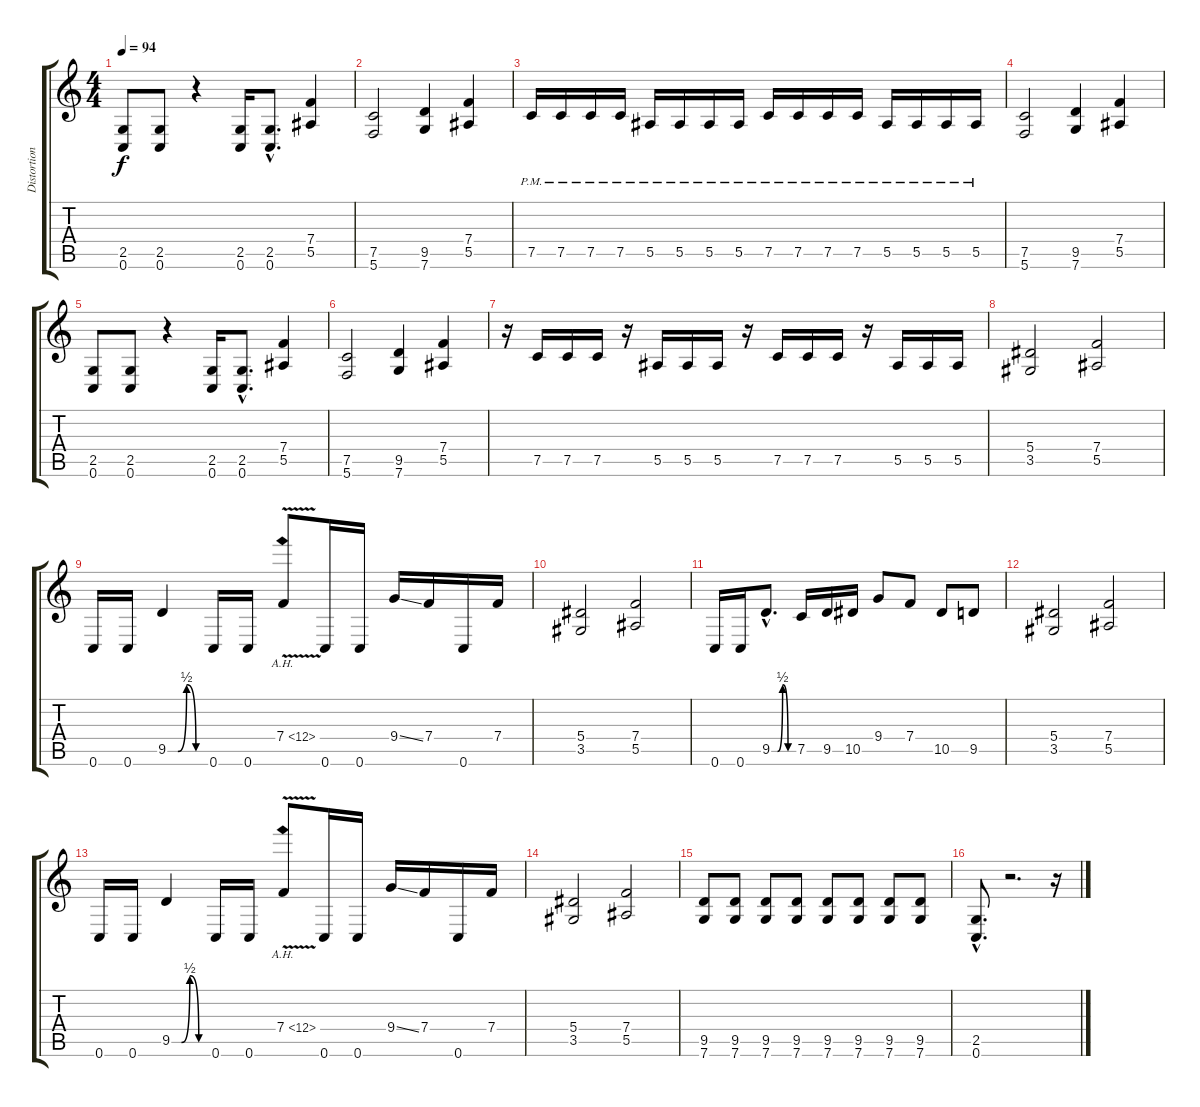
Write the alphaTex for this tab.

\track ("Distortion guitar" "Distortion") {instrument distortionguitar}
\staff {score tabs}
\tuning (C4 G3 Eb3 Bb2 F2 C2) {hide}
\ts (4 4)
\tempo 94
\clef g2
\ks c
(2.5 0.6).8{dy f} (2.5 0.6).8 r.4 (2.5 0.6).16 (2.5{hac} 0.6{hac}).8{d} (7.4 5.5).4 |
(7.5 5.6).2 (9.5 7.6).4 (7.4 5.5).4 |
7.5{pm}.16 7.5{pm}.16 7.5{pm}.16 7.5{pm}.16 5.5{pm}.16 5.5{pm}.16 5.5{pm}.16 5.5{pm}.16 7.5{pm}.16 7.5{pm}.16 7.5{pm}.16 7.5{pm}.16 5.5{pm}.16 5.5{pm}.16 5.5{pm}.16 5.5{pm}.16 |
(7.5 5.6).2 (9.5 7.6).4 (7.4 5.5).4 |
(2.5 0.6).8 (2.5 0.6).8 r.4 (2.5 0.6).16 (2.5{hac} 0.6{hac}).8{d} (7.4 5.5).4 |
(7.5 5.6).2 (9.5 7.6).4 (7.4 5.5).4 |
r.16 7.5.16 7.5.16 7.5.16 r.16 5.5.16 5.5.16 5.5.16 r.16 7.5.16 7.5.16 7.5.16 r.16 5.5.16 5.5.16 5.5.16 |
(5.4 3.5).2 (7.4 5.5).2 |
0.6.16 0.6.16 9.5{be (custom 0 0 16 0 30 2 45 0 60 0)}.4 0.6.16 0.6.16 7.4{ah 5 v}.8 0.6.16 0.6.16 9.4{ss}.16 7.4.16 0.6.16 7.4.16 |
(5.4 3.5).2 (7.4 5.5).2 |
0.6.16 0.6.16 9.5{be (custom 0 0 16 0 30 2 45 0 60 0) hac}.8{d} 7.5.16 9.5.16 10.5.16 9.4.8 7.4.8 10.5.8 9.5.8 |
(5.4 3.5).2 (7.4 5.5).2 |
0.6.16 0.6.16 9.5{be (custom 0 0 16 0 30 2 45 0 60 0)}.4 0.6.16 0.6.16 7.4{ah 5 v}.8 0.6.16 0.6.16 9.4{ss}.16 7.4.16 0.6.16 7.4.16 |
(5.4 3.5).2 (7.4 5.5).2 |
(9.5 7.6).8 (9.5 7.6).8 (9.5 7.6).8 (9.5 7.6).8 (9.5 7.6).8 (9.5 7.6).8 (9.5 7.6).8 (9.5 7.6).8 |
(2.5{hac} 0.6{hac}).8{d} r.2{d} r.16
